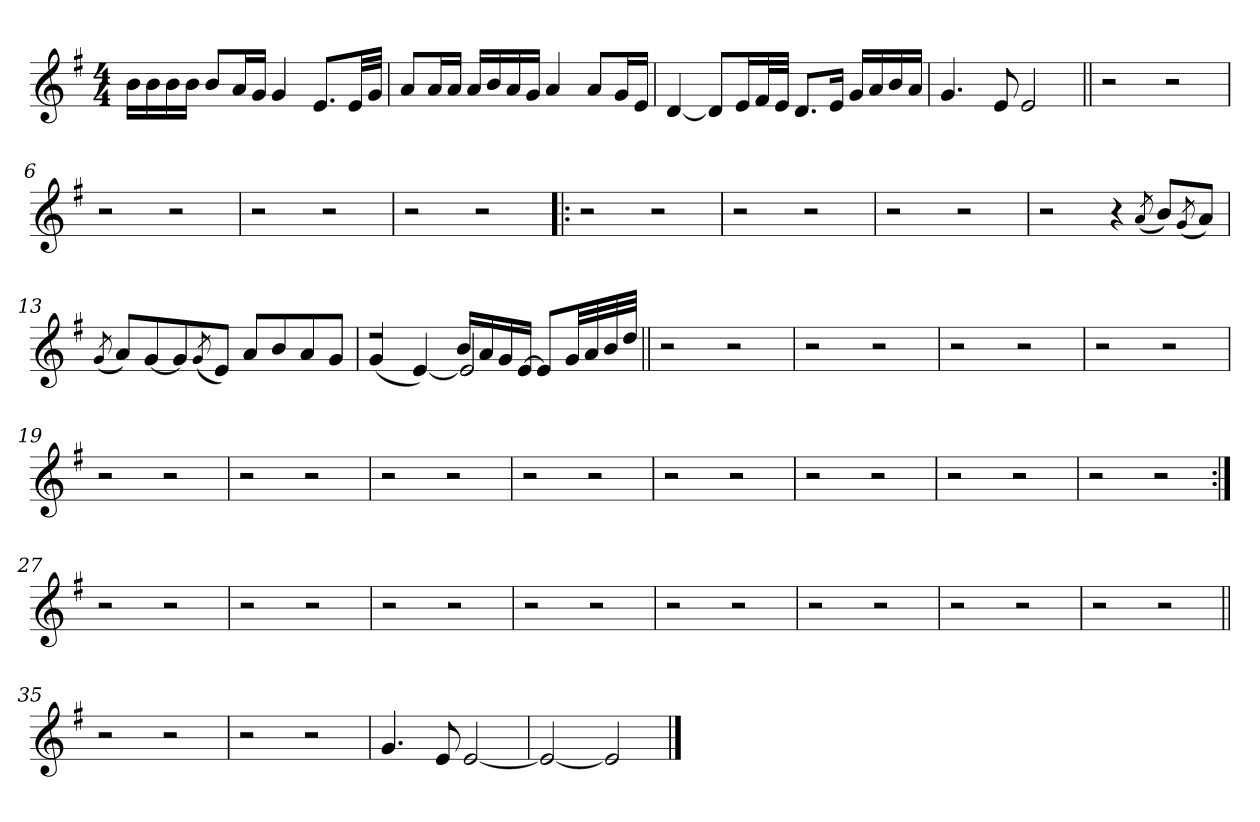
**kern
*part1
*staff1
!!LO:PB:g=z
*clefG2
*k[f#]
*G:
*M4/4
*MM56
=1
16bi\LL
16bi\
16bi\
16bi\JJ
8bi/L
16ai/L
16gi/JJ
4gi/
8.ei/L
32ei/LL
32gi/JJJ
=2
8ai/L
16ai/L
16ai/JJ
16ai/LL
16bi/
16ai/
16gi/JJ
4ai/
8ai/L
16gi/L
16ei/JJ
!!LO:LB:g=z
=3
[<4di/
8di/L]
16ei/L
32f#i/L
32ei/JJJ
8.di/L
16ei/Jk
16gi/LL
16ai/
16bi/
16ai/JJ
=4
4.gi/
8ei/
2ei/
=5||
2r
2r
=6
2r
2r
=7
2r
2r
!!LO:LB:g=z
=8
2r
2r
=9!|:
2r
2r
=10
2r
2r
=11
2r
2r
=12
2r
4r
(8qai/
8bi/L)
(8qgi/
8ai/J)
!!LO:LB:g=z
=13
(8qgi/
8ai/L)
[<8gi/
8gi/]
(8qgi/
8ei/J)
8ai/L
8bi/
8ai/
8gi/J
=14
*^
2r	(4gi/
.	[<4ei/)
16bi/LL	2ei/]
16ai/	.
16gi/	.
[>16ei/JJ	.
8ei/L]	.
32gi/LL	.
32ai/	.
32bi/	.
32ddi/JJJ	.
*v	*v
=15||
2r
2r
=16
2r
2r
!!LO:LB:g=z
=17
2r
2r
=18
2r
2r
=19
2r
2r
=20
2r
2r
=21
2r
2r
=22
2r
2r
!!LO:LB:g=z
=23
2r
2r
=24
2r
2r
=25
2r
2r
=26
2r
2r
=27:|!
2r
2r
=28
2r
2r
=29
2r
2r
=30
2r
2r
!!LO:LB:g=z
=31
2r
2r
=32
2r
2r
=33
2r
2r
=34
2r
2r
!!LO:LB:g=z
=35||
2r
2r
=36
2r
2r
=37
4.gi/
8ei/
[<2ei/
=38
2ei/_<
2ei/]
==
*-
